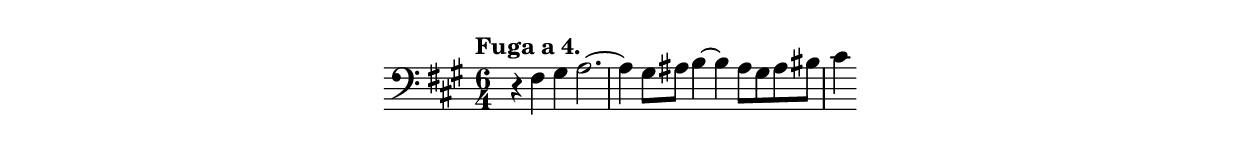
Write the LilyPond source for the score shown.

\include "indice.ily"
\version "2.15.33"
\new Staff \relative f {
  \time 6/4
  \clef bass
  \key fis \minor
  \tempo "Fuga a 4."
  r4 fis gis a2. ~
  a4 gis8 ais b4 ~ b ais8 gis ais bis
  cis4
}